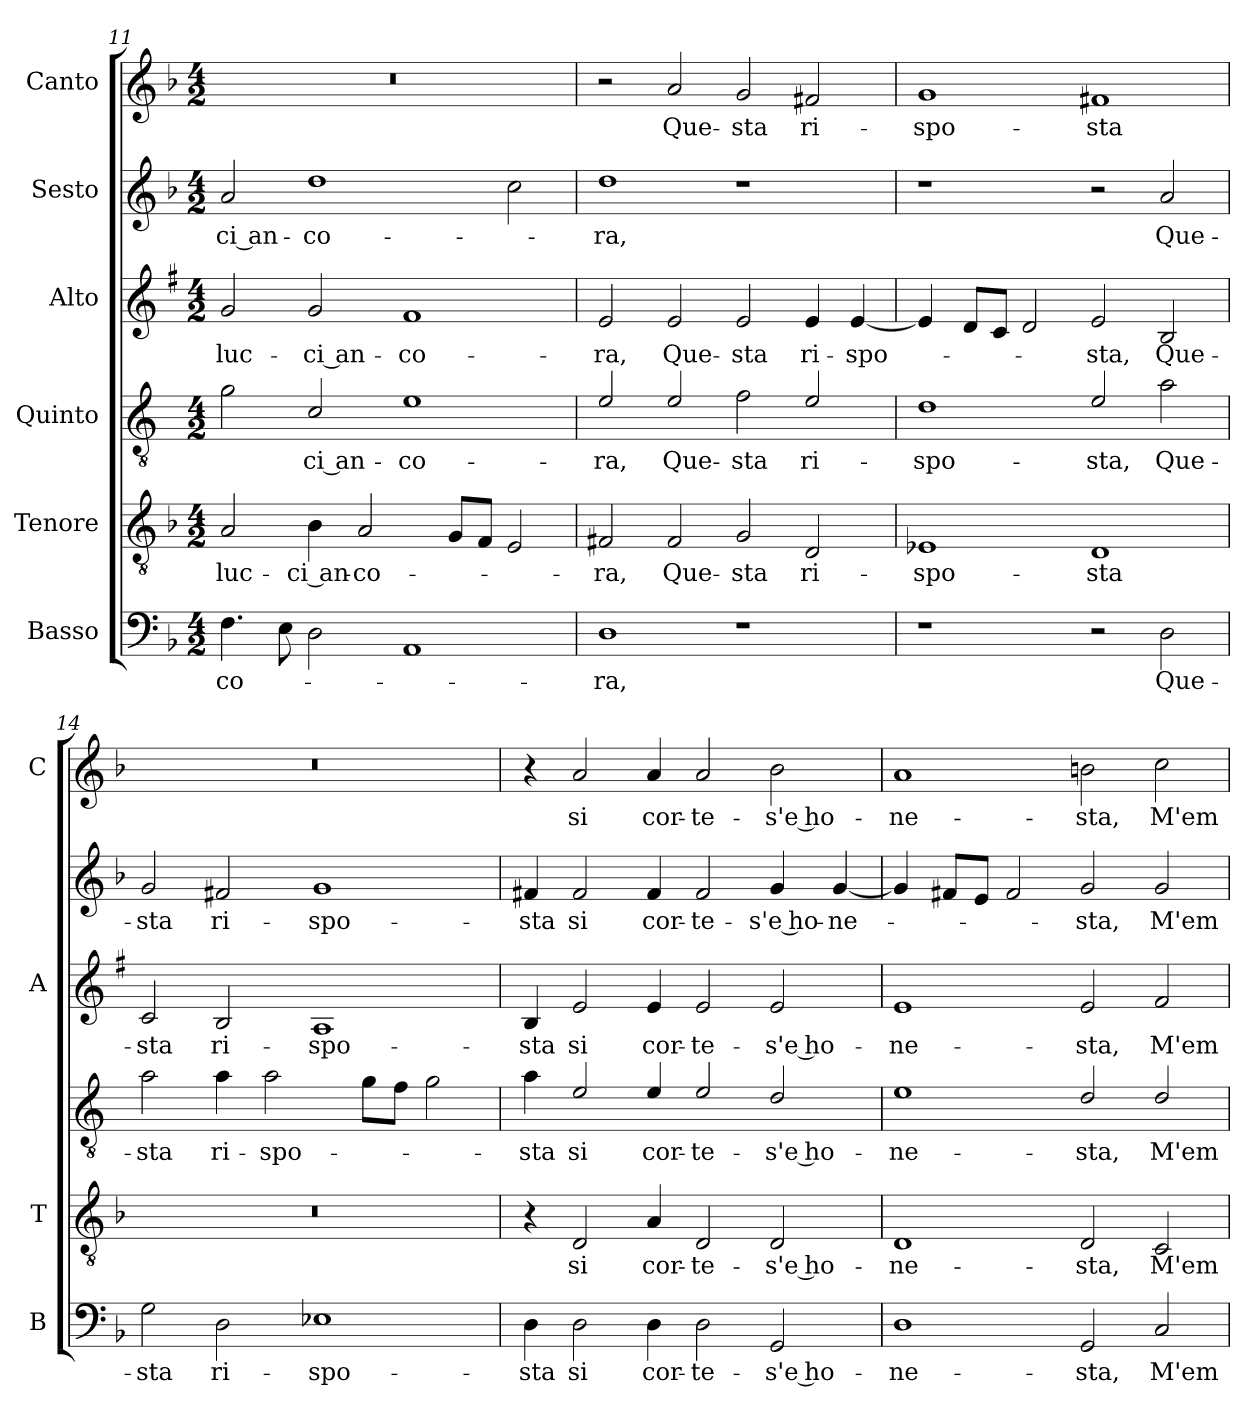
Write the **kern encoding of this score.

**kern	**text	**kern	**text	**kern	**text	**kern	**text	**kern	**text	**kern	**text
*part6	*part6	*part5	*part5	*part4	*part4	*part3	*part3	*part2	*part2	*part1	*part1
*staff6	*staff6	*staff5	*staff5	*staff4	*staff4	*staff3	*staff3	*staff2	*staff2	*staff1	*staff1
*I"Basso	*	*I"Tenore	*	*I"Quinto	*	*I"Alto	*	*I"Sesto	*	*I"Canto	*
*I'B	*	*I'T	*	*	*	*I'A	*	*	*	*I'C	*
*clefF4	*	*clefGv2	*	*clefGv2	*	*clefG2	*	*clefG2	*	*clefG2	*
*	*	*	*	*ITrd4c7	*	*ITrd1c2	*	*	*	*	*
*k[b-]	*	*k[b-]	*	*k[b-]	*	*k[b-]	*	*k[b-]	*	*k[b-]	*
*F:	*	*F:	*	*F:	*	*F:	*	*F:	*	*F:	*
*M4/2	*	*M4/2	*	*M4/2	*	*M4/2	*	*M4/2	*	*M4/2	*
=11	=11	=11	=11	=11	=11	=11	=11	=11	=11	=11	=11
!	!LO:LY:b	!	!LO:LY:b	!	!	!	!LO:LY:b	!	!LO:LY:b	!	!
4.F\	-co-	2A/	luc-	2c\	.	2f/	luc-	2a/	-ci an-	0r	.
8E\	.	.	.	.	.	.	.	.	.	.	.
!	!	!	!LO:LY:b	!	!LO:LY:b	!	!LO:LY:b	!	!LO:LY:b	!	!
2D\	.	4B-\	-ci an-	2F/	-ci an-	2f/	-ci an-	1dd	-co-	.	.
!	!	!	!LO:LY:b	!	!	!	!	!	!	!	!
.	.	2A/	-co-	.	.	.	.	.	.	.	.
!	!	!	!	!	!LO:LY:b	!	!LO:LY:b	!	!	!	!
1AA	.	.	.	1A	-co-	1e	-co-	.	.	.	.
.	.	8G/L	.	.	.	.	.	.	.	.	.
.	.	8F/J	.	.	.	.	.	.	.	.	.
.	.	2E/	.	.	.	.	.	2cc\	.	.	.
=12	=12	=12	=12	=12	=12	=12	=12	=12	=12	=12	=12
!	!LO:LY:b	!	!LO:LY:b	!	!LO:LY:b	!	!LO:LY:b	!	!LO:LY:b	!	!
1D	-ra,	2F#X/	-ra,	2A/	-ra,	2d/	-ra,	1dd	-ra,	2r	.
!	!	!	!LO:LY:b	!	!LO:LY:b	!	!LO:LY:b	!	!	!	!LO:LY:b
.	.	2F#/	Que-	2A/	Que-	2d/	Que-	.	.	2a/	Que-
!	!	!	!LO:LY:b	!	!LO:LY:b	!	!LO:LY:b	!	!	!	!LO:LY:b
1r	.	2G/	-sta	2B-\	-sta	2d/	-sta	1r	.	2g/	-sta
!	!	!	!LO:LY:b	!	!LO:LY:b	!	!LO:LY:b	!	!	!	!LO:LY:b
.	.	2D/	ri-	2A/	ri-	4d/	ri-	.	.	2f#X/	ri-
!	!	!	!	!	!	!	!LO:LY:b	!	!	!	!
.	.	.	.	.	.	[4d/	-spo-	.	.	.	.
!!LO:LB:g=z
=13	=13	=13	=13	=13	=13	=13	=13	=13	=13	=13	=13
!	!	!	!LO:LY:b	!	!LO:LY:b	!	!	!	!	!	!LO:LY:b
1r	.	1E-X	-spo-	1G	-spo-	4d/]	.	1r	.	1g	-spo-
.	.	.	.	.	.	8c/L	.	.	.	.	.
.	.	.	.	.	.	8B-/J	.	.	.	.	.
.	.	.	.	.	.	2c/	.	.	.	.	.
!	!	!	!LO:LY:b	!	!LO:LY:b	!	!LO:LY:b	!	!	!	!LO:LY:b
2r	.	1D	-sta	2A/	-sta,	2d/	-sta,	2r	.	1f#X	-sta
!	!LO:LY:b	!	!	!	!LO:LY:b	!	!LO:LY:b	!	!LO:LY:b	!	!
2D\	Que-	.	.	2d\	Que-	2A/	Que-	2a/	Que-	.	.
=14	=14	=14	=14	=14	=14	=14	=14	=14	=14	=14	=14
!	!LO:LY:b	!	!	!	!LO:LY:b	!	!LO:LY:b	!	!LO:LY:b	!	!
2G\	-sta	0r	.	2d\	-sta	2B-/	-sta	2g/	-sta	0r	.
!	!LO:LY:b	!	!	!	!LO:LY:b	!	!LO:LY:b	!	!LO:LY:b	!	!
2D\	ri-	.	.	4d\	ri-	2A/	ri-	2f#X/	ri-	.	.
!	!	!	!	!	!LO:LY:b	!	!	!	!	!	!
.	.	.	.	2d\	-spo-	.	.	.	.	.	.
!	!LO:LY:b	!	!	!	!	!	!LO:LY:b	!	!LO:LY:b	!	!
1E-X	-spo-	.	.	.	.	1G	-spo-	1g	-spo-	.	.
.	.	.	.	8c\L	.	.	.	.	.	.	.
.	.	.	.	8B-\J	.	.	.	.	.	.	.
.	.	.	.	2c\	.	.	.	.	.	.	.
=15	=15	=15	=15	=15	=15	=15	=15	=15	=15	=15	=15
!	!LO:LY:b	!	!	!	!LO:LY:b	!	!LO:LY:b	!	!LO:LY:b	!	!
4D\	-sta	4r	.	4d\	-sta	4A/	-sta	4f#X/	-sta	4r	.
!	!LO:LY:b	!	!LO:LY:b	!	!LO:LY:b	!	!LO:LY:b	!	!LO:LY:b	!	!LO:LY:b
2D\	si	2D/	si	2A/	si	2d/	si	2f#/	si	2a/	si
!	!LO:LY:b	!	!LO:LY:b	!	!LO:LY:b	!	!LO:LY:b	!	!LO:LY:b	!	!LO:LY:b
4D\	cor-	4A/	cor-	4A/	cor-	4d/	cor-	4f#/	cor-	4a/	cor-
!	!LO:LY:b	!	!LO:LY:b	!	!LO:LY:b	!	!LO:LY:b	!	!LO:LY:b	!	!LO:LY:b
2D\	-te-	2D/	-te-	2A/	-te-	2d/	-te-	2f#/	-te-	2a/	-te-
!	!LO:LY:b	!	!LO:LY:b	!	!LO:LY:b	!	!LO:LY:b	!	!LO:LY:b	!	!LO:LY:b
2GG/	-s'e ho-	2D/	-s'e ho-	2G/	-s'e ho-	2d/	-s'e ho-	4g/	-s'e ho-	2b-\	-s'e ho-
!	!	!	!	!	!	!	!	!	!LO:LY:b	!	!
.	.	.	.	.	.	.	.	[4g/	-ne-	.	.
=16	=16	=16	=16	=16	=16	=16	=16	=16	=16	=16	=16
!	!LO:LY:b	!	!LO:LY:b	!	!LO:LY:b	!	!LO:LY:b	!	!	!	!LO:LY:b
1D	-ne-	1D	-ne-	1A	-ne-	1d	-ne-	4g/]	.	1a	-ne-
.	.	.	.	.	.	.	.	8f#X/L	.	.	.
.	.	.	.	.	.	.	.	8e/J	.	.	.
.	.	.	.	.	.	.	.	2f#/	.	.	.
!	!LO:LY:b	!	!LO:LY:b	!	!LO:LY:b	!	!LO:LY:b	!	!LO:LY:b	!	!LO:LY:b
2GG/	-sta,	2D/	-sta,	2G/	-sta,	2d/	-sta,	2g/	-sta,	2bn\	-sta,
!	!LO:LY:b	!	!LO:LY:b	!	!LO:LY:b	!	!LO:LY:b	!	!LO:LY:b	!	!LO:LY:b
2C/	M'em-	2C/	M'em-	2G/	M'em-	2e/	M'em-	2g/	M'em-	2cc\	M'em-
=	=	=	=	=	=	=	=	=	=	=	=
*-	*-	*-	*-	*-	*-	*-	*-	*-	*-	*-	*-
